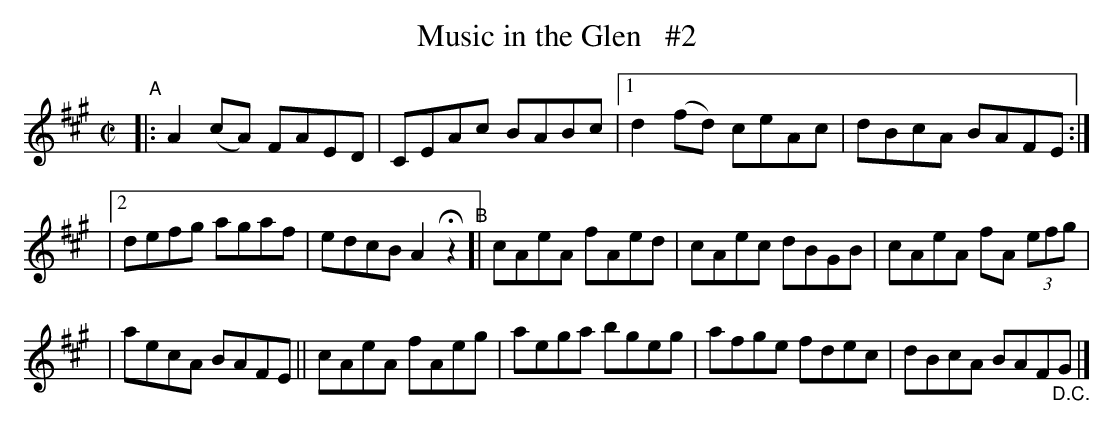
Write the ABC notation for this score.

X:1
T: Music in the Glen   #2
M: C|
L: 1/8
K: A
"^A"|: A2(cA) FAED | CEAc BABc |[1 d2(fd) ceAc | dBcA BAFE :|
|[2 defg   agaf | edcB A2 Hz2 "^B"[| cAeA fAed | cAec dBGB | cAeA fA (3efg |
| aecA BAFE || cAeA fAeg | aega bgeg | afge fdec | dBcA BAF"_D.C."G |]
